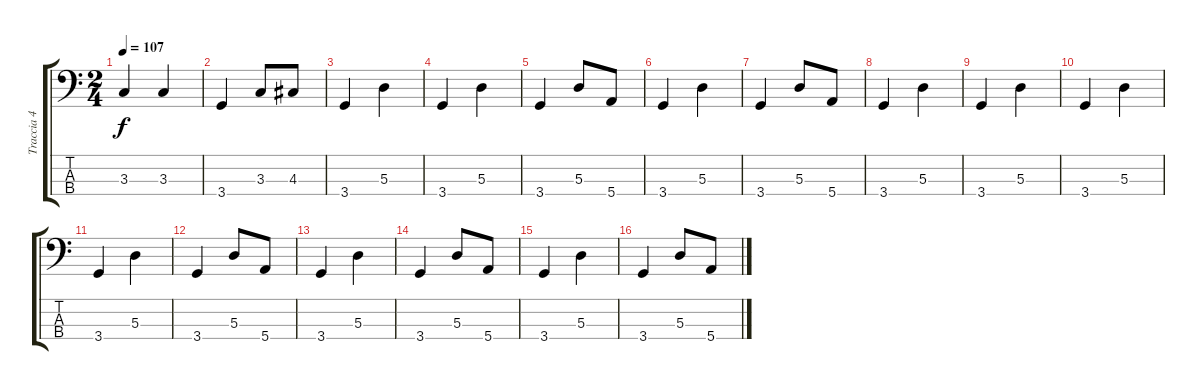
\track ("Traccia 4" "Traccia 4") {instrument electricbassfinger}
\staff {score tabs}
\tuning (G2 D2 A1 E1) {hide}
\ts (2 4)
\tempo 107
\clef f4
\ks c
3.3.4{dy f} 3.3.4 |
3.4.4 3.3.8 4.3.8 |
3.4.4 5.3.4 |
3.4.4 5.3.4 |
3.4.4 5.3.8 5.4.8 |
3.4.4 5.3.4 |
3.4.4 5.3.8 5.4.8 |
3.4.4 5.3.4 |
3.4.4 5.3.4 |
3.4.4 5.3.4 |
3.4.4 5.3.4 |
3.4.4 5.3.8 5.4.8 |
3.4.4 5.3.4 |
3.4.4 5.3.8 5.4.8 |
3.4.4 5.3.4 |
3.4.4 5.3.8 5.4.8
